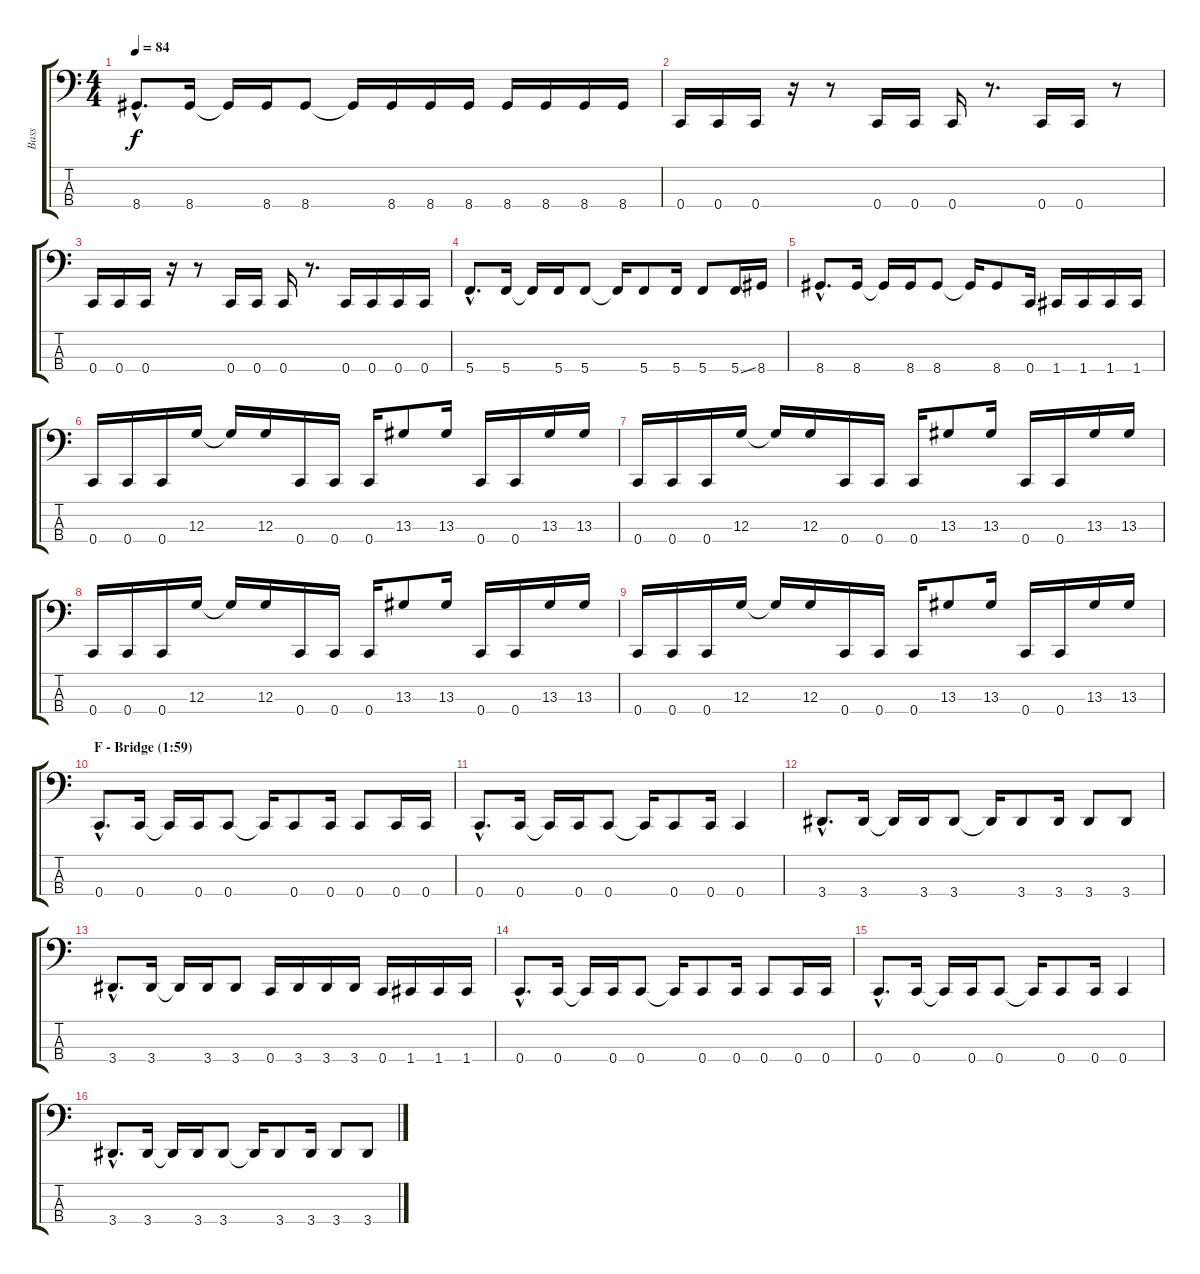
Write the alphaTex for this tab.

\track ("Bass" "Bass") {instrument electricbasspick}
\staff {score tabs}
\tuning (F2 C2 G1 C1) {hide}
\ts (4 4)
\tempo 84
\clef f4
\ks c
8.4{hac}.8{d dy f} 8.4.16 8.4{t}.16 8.4.16 8.4.8 8.4{t}.16 8.4.16 8.4.16 8.4.16 8.4.16 8.4.16 8.4.16 8.4.16 |
0.4.16 0.4.16 0.4.16 r.16 r.8 0.4.16 0.4.16 0.4.16 r.8{d} 0.4.16 0.4.16 r.8 |
0.4.16 0.4.16 0.4.16 r.16 r.8 0.4.16 0.4.16 0.4.16 r.8{d} 0.4.16 0.4.16 0.4.16 0.4.16 |
5.4{hac}.8{d} 5.4.16 5.4{t}.16 5.4.16 5.4.8 5.4{t}.16 5.4.8 5.4.16 5.4.8 5.4{ss}.16 8.4.16 |
8.4{hac}.8{d} 8.4.16 8.4{t}.16 8.4.16 8.4.8 8.4{t}.16 8.4.8 0.4.16 1.4.16 1.4.16 1.4.16 1.4.16 |
0.4.16 0.4.16 0.4.16 12.3.16 12.3{t}.16 12.3.16 0.4.16 0.4.16 0.4.16 13.3.8 13.3.16 0.4.16 0.4.16 13.3.16 13.3.16 |
0.4.16 0.4.16 0.4.16 12.3.16 12.3{t}.16 12.3.16 0.4.16 0.4.16 0.4.16 13.3.8 13.3.16 0.4.16 0.4.16 13.3.16 13.3.16 |
0.4.16 0.4.16 0.4.16 12.3.16 12.3{t}.16 12.3.16 0.4.16 0.4.16 0.4.16 13.3.8 13.3.16 0.4.16 0.4.16 13.3.16 13.3.16 |
0.4.16 0.4.16 0.4.16 12.3.16 12.3{t}.16 12.3.16 0.4.16 0.4.16 0.4.16 13.3.8 13.3.16 0.4.16 0.4.16 13.3.16 13.3.16 |
\section ("" "F - Bridge (1:59)")
0.4{hac}.8{d} 0.4.16 0.4{t}.16 0.4.16 0.4.8 0.4{t}.16 0.4.8 0.4.16 0.4.8 0.4.16 0.4.16 |
0.4{hac}.8{d} 0.4.16 0.4{t}.16 0.4.16 0.4.8 0.4{t}.16 0.4.8 0.4.16 0.4.4 |
3.4{hac}.8{d} 3.4.16 3.4{t}.16 3.4.16 3.4.8 3.4{t}.16 3.4.8 3.4.16 3.4.8 3.4.8 |
3.4{hac}.8{d} 3.4.16 3.4{t}.16 3.4.16 3.4.8 0.4.16 3.4.16 3.4.16 3.4.16 0.4.16 1.4.16 1.4.16 1.4.16 |
0.4{hac}.8{d} 0.4.16 0.4{t}.16 0.4.16 0.4.8 0.4{t}.16 0.4.8 0.4.16 0.4.8 0.4.16 0.4.16 |
0.4{hac}.8{d} 0.4.16 0.4{t}.16 0.4.16 0.4.8 0.4{t}.16 0.4.8 0.4.16 0.4.4 |
3.4{hac}.8{d} 3.4.16 3.4{t}.16 3.4.16 3.4.8 3.4{t}.16 3.4.8 3.4.16 3.4.8 3.4.8
